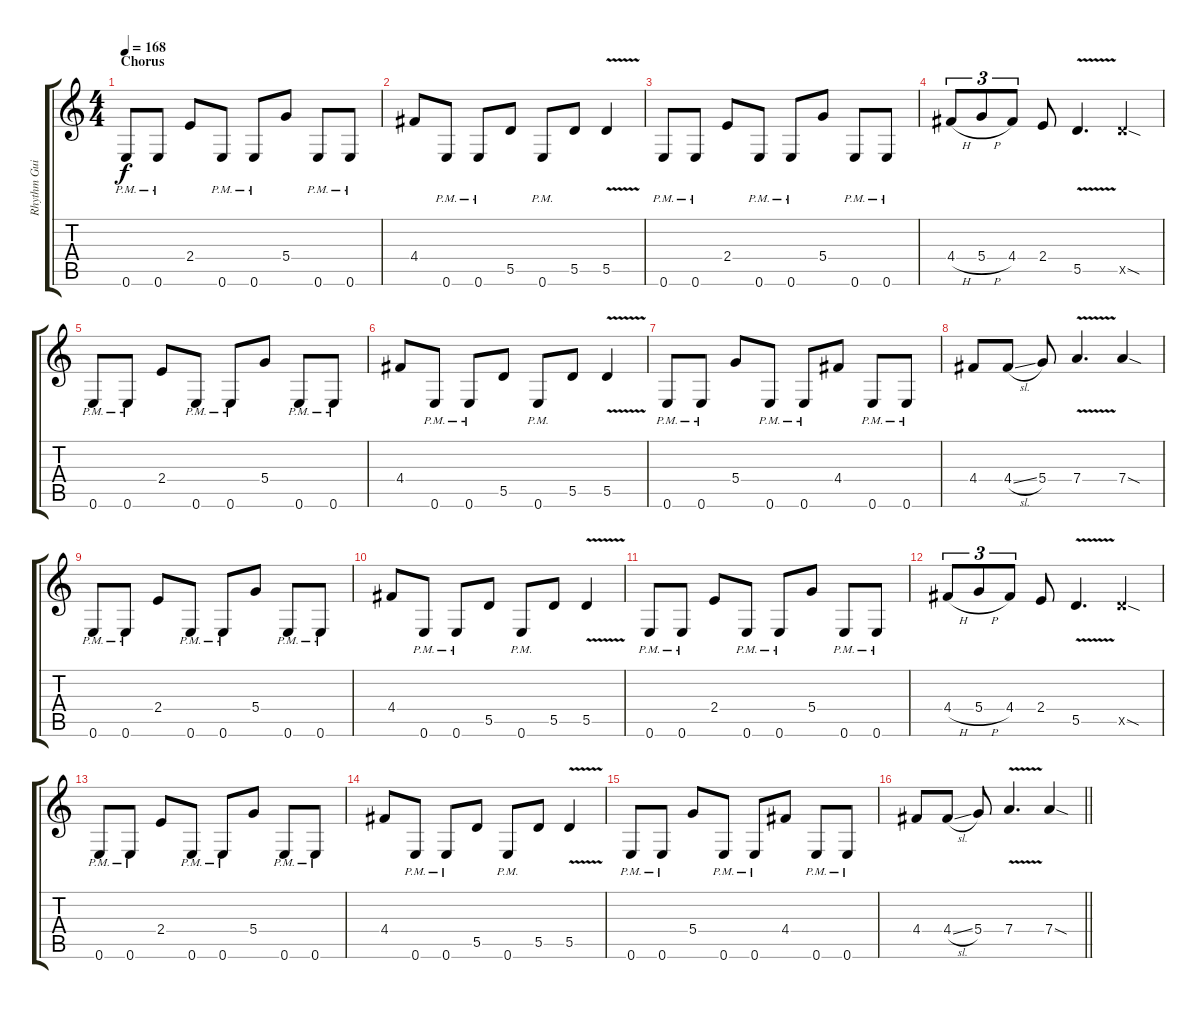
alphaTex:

\track ("Rhythm Guitar I" "Rhythm Gui") {instrument overdrivenguitar}
\staff {score tabs}
\tuning (E4 B3 G3 D3 A2 E2) {hide}
\ts (4 4)
\section ("" "Chorus")
\tempo 168
\clef g2
\ks c
0.6{pm}.8{dy f} 0.6{pm}.8 2.4.8 0.6{pm}.8 0.6{pm}.8 5.4.8 0.6{pm}.8 0.6{pm}.8 |
4.4.8 0.6{pm}.8 0.6{pm}.8 5.5.8 0.6{pm}.8 5.5.8 5.5{v}.4 |
0.6{pm}.8 0.6{pm}.8 2.4.8 0.6{pm}.8 0.6{pm}.8 5.4.8 0.6{pm}.8 0.6{pm}.8 |
4.4{h}.8{tu (3 2)} 5.4{h}.8{tu (3 2)} 4.4.8{tu (3 2)} 2.4.8 5.5{v}.4{d} 5.5{sod x}.4 |
0.6{pm}.8 0.6{pm}.8 2.4.8 0.6{pm}.8 0.6{pm}.8 5.4.8 0.6{pm}.8 0.6{pm}.8 |
4.4.8 0.6{pm}.8 0.6{pm}.8 5.5.8 0.6{pm}.8 5.5.8 5.5{v}.4 |
0.6{pm}.8 0.6{pm}.8 5.4.8 0.6{pm}.8 0.6{pm}.8 4.4.8 0.6{pm}.8 0.6{pm}.8 |
4.4.8 4.4{sl}.8 5.4.8 7.4{v}.4{d} 7.4{sod}.4 |
0.6{pm}.8 0.6{pm}.8 2.4.8 0.6{pm}.8 0.6{pm}.8 5.4.8 0.6{pm}.8 0.6{pm}.8 |
4.4.8 0.6{pm}.8 0.6{pm}.8 5.5.8 0.6{pm}.8 5.5.8 5.5{v}.4 |
0.6{pm}.8 0.6{pm}.8 2.4.8 0.6{pm}.8 0.6{pm}.8 5.4.8 0.6{pm}.8 0.6{pm}.8 |
4.4{h}.8{tu (3 2)} 5.4{h}.8{tu (3 2)} 4.4.8{tu (3 2)} 2.4.8 5.5{v}.4{d} 5.5{sod x}.4 |
0.6{pm}.8 0.6{pm}.8 2.4.8 0.6{pm}.8 0.6{pm}.8 5.4.8 0.6{pm}.8 0.6{pm}.8 |
4.4.8 0.6{pm}.8 0.6{pm}.8 5.5.8 0.6{pm}.8 5.5.8 5.5{v}.4 |
0.6{pm}.8 0.6{pm}.8 5.4.8 0.6{pm}.8 0.6{pm}.8 4.4.8 0.6{pm}.8 0.6{pm}.8 |
\barLineRight lightlight
4.4.8 4.4{sl}.8 5.4.8 7.4{v}.4{d} 7.4{sod}.4
